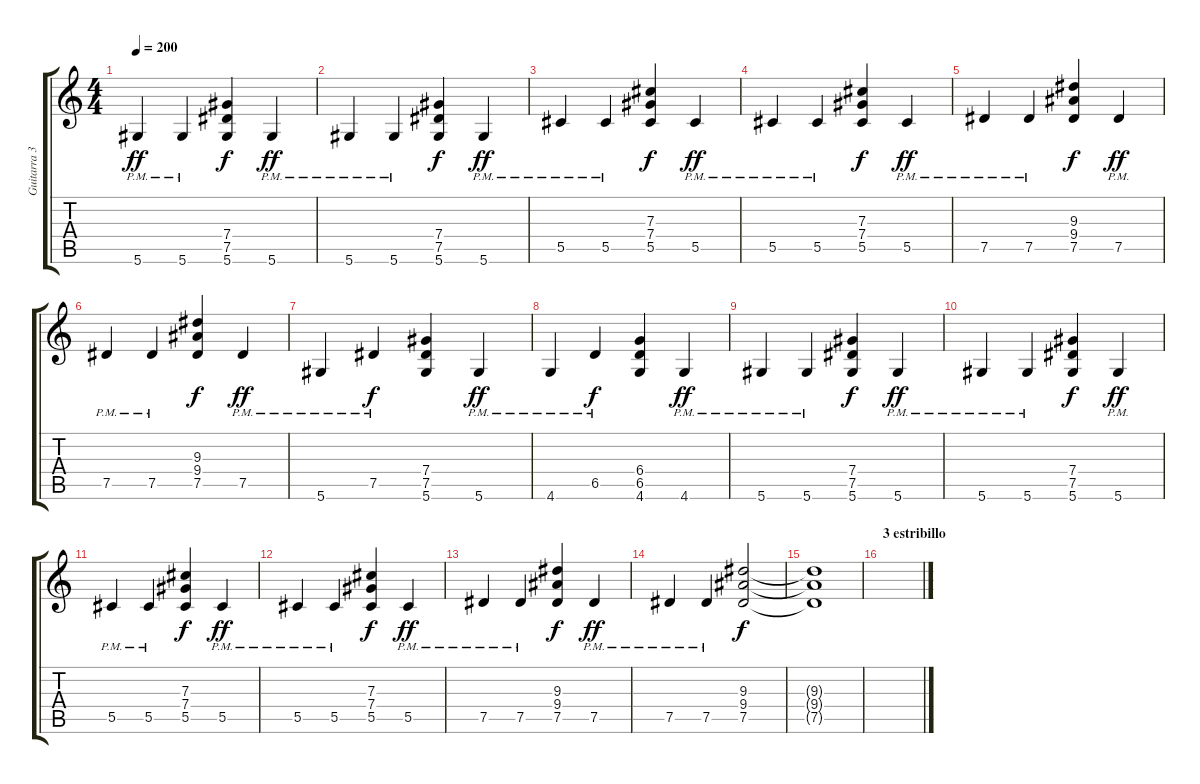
\track ("Guitarra 3" "Guitarra 3") {instrument distortionguitar}
\staff {score tabs}
\tuning (Eb4 Bb3 Gb3 Db3 Ab2 Eb2) {hide}
\ts (4 4)
\tempo 200
\clef g2
\ks c
5.6{pm}.4{dy ff} 5.6{pm}.4 (7.4 7.5 5.6).4{dy f} 5.6{pm}.4{dy ff} |
5.6{pm}.4 5.6{pm}.4 (7.4 7.5 5.6).4{dy f} 5.6{pm}.4{dy ff} |
5.5{pm}.4 5.5{pm}.4 (7.3 7.4 5.5).4{dy f} 5.5{pm}.4{dy ff} |
5.5{pm}.4 5.5{pm}.4 (7.3 7.4 5.5).4{dy f} 5.5{pm}.4{dy ff} |
7.5{pm}.4 7.5{pm}.4 (9.3 9.4 7.5).4{dy f} 7.5{pm}.4{dy ff} |
7.5{pm}.4 7.5{pm}.4 (9.3 9.4 7.5).4{dy f} 7.5{pm}.4{dy ff} |
5.6{pm}.4 7.5{pm}.4{dy f} (7.4 7.5 5.6).4 5.6{pm}.4{dy ff} |
4.6{pm}.4 6.5{pm}.4{dy f} (6.4 6.5 4.6).4 4.6{pm}.4{dy ff} |
5.6{pm}.4 5.6{pm}.4 (7.4 7.5 5.6).4{dy f} 5.6{pm}.4{dy ff} |
5.6{pm}.4 5.6{pm}.4 (7.4 7.5 5.6).4{dy f} 5.6{pm}.4{dy ff} |
5.5{pm}.4 5.5{pm}.4 (7.3 7.4 5.5).4{dy f} 5.5{pm}.4{dy ff} |
5.5{pm}.4 5.5{pm}.4 (7.3 7.4 5.5).4{dy f} 5.5{pm}.4{dy ff} |
7.5{pm}.4 7.5{pm}.4 (9.3 9.4 7.5).4{dy f} 7.5{pm}.4{dy ff} |
7.5{pm}.4 7.5{pm}.4 (9.3 9.4 7.5).2{dy f} |
(9.3{t} 9.4{t} 7.5{t}).1 |
\section ("" "3 estribillo")
